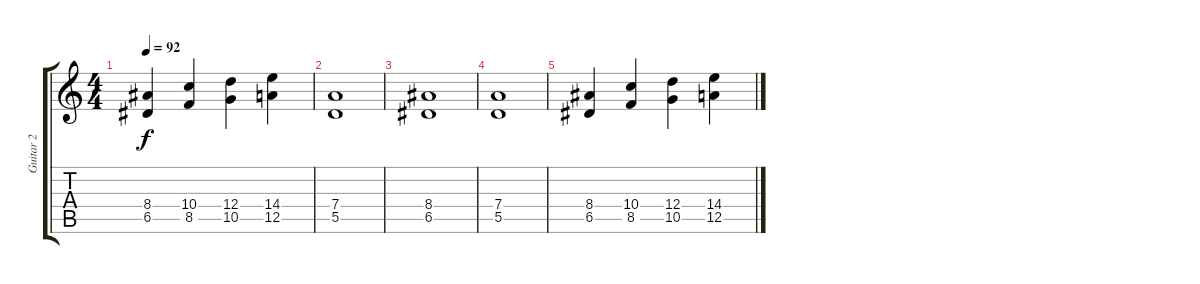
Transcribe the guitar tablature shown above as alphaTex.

\track ("Guitar 2" "Guitar 2") {instrument overdrivenguitar}
\staff {score tabs}
\tuning (E4 B3 G3 D3 A2 E2) {hide}
\ts (4 4)
\tempo 92
\clef g2
\ks c
(8.4 6.5).4{dy f} (10.4 8.5).4 (12.4 10.5).4 (14.4 12.5).4 |
(7.4 5.5).1 |
(8.4 6.5).1 |
(7.4 5.5).1 |
(8.4 6.5).4 (10.4 8.5).4 (12.4 10.5).4 (14.4 12.5).4
